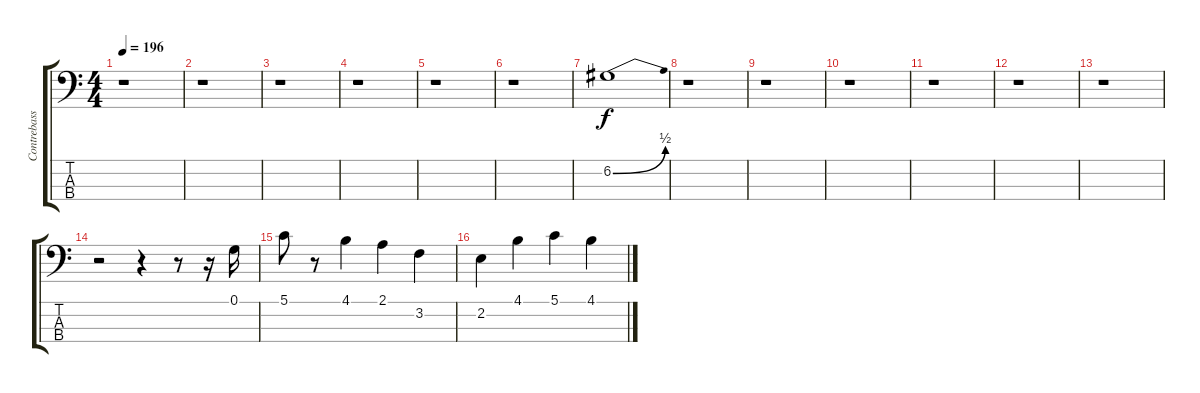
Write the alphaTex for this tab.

\track ("Contrebasse" "Contrebass") {instrument acousticbass}
\staff {score tabs}
\tuning (G2 D2 A1 E1) {hide}
\ts (4 4)
\tempo 196
\clef f4
\ks c
r.1{dy f instrument acousticbass} |
r.1 |
r.1 |
r.1 |
r.1 |
r.1 |
6.2{be (bend 0 0 60 2)}.1 |
r.1 |
r.1 |
r.1 |
r.1 |
r.1 |
r.1 |
r.2 r.4 r.8 r.16 0.1.16 |
5.1.8 r.8 4.1.4 2.1.4 3.2.4 |
2.2.4 4.1.4 5.1.4 4.1.4
